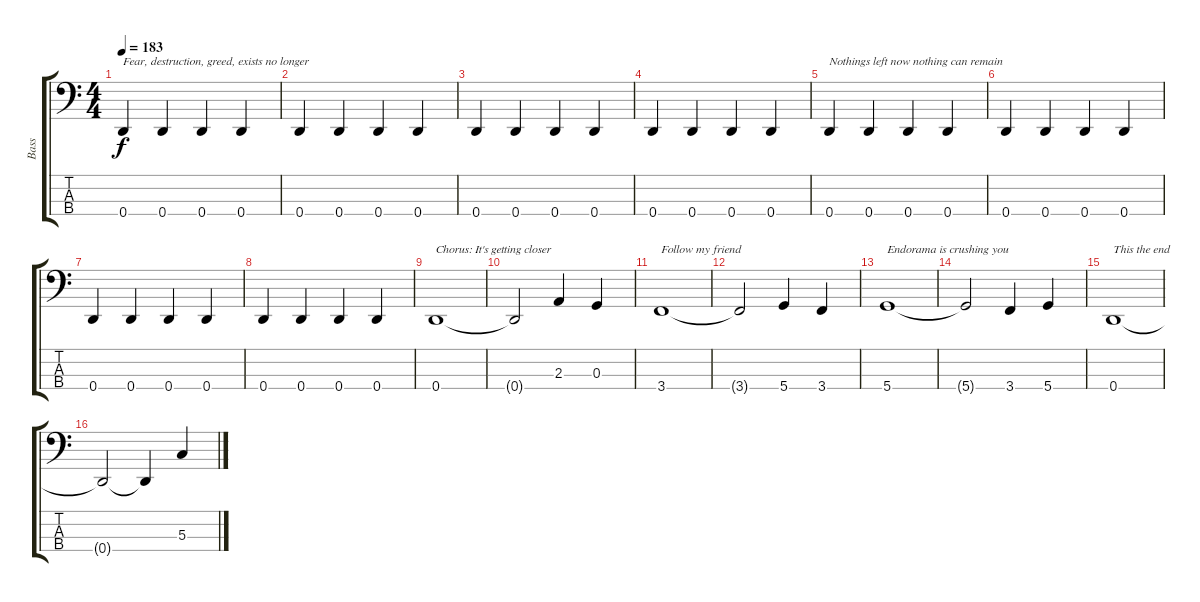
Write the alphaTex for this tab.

\track ("Bass" "Bass") {instrument electricbasspick}
\staff {score tabs}
\tuning (F2 C2 G1 D1) {hide}
\ts (4 4)
\tempo 183
\clef f4
\ks c
0.4.4{txt "Fear, destruction, greed, exists no longer" dy f} 0.4.4 0.4.4 0.4.4 |
0.4.4 0.4.4 0.4.4 0.4.4 |
0.4.4 0.4.4 0.4.4 0.4.4 |
0.4.4 0.4.4 0.4.4 0.4.4 |
0.4.4{txt "Nothings left now nothing can remain"} 0.4.4 0.4.4 0.4.4 |
0.4.4 0.4.4 0.4.4 0.4.4 |
0.4.4 0.4.4 0.4.4 0.4.4 |
0.4.4 0.4.4 0.4.4 0.4.4 |
0.4.1{txt "Chorus: It's getting closer"} |
0.4{t}.2 2.3.4 0.3.4 |
3.4.1{txt "Follow my friend"} |
3.4{t}.2 5.4.4 3.4.4 |
5.4.1{txt "Endorama is crushing you"} |
5.4{t}.2 3.4.4 5.4.4 |
0.4.1{txt "This the end"} |
0.4{t}.2 0.4{t}.4 5.3.4
